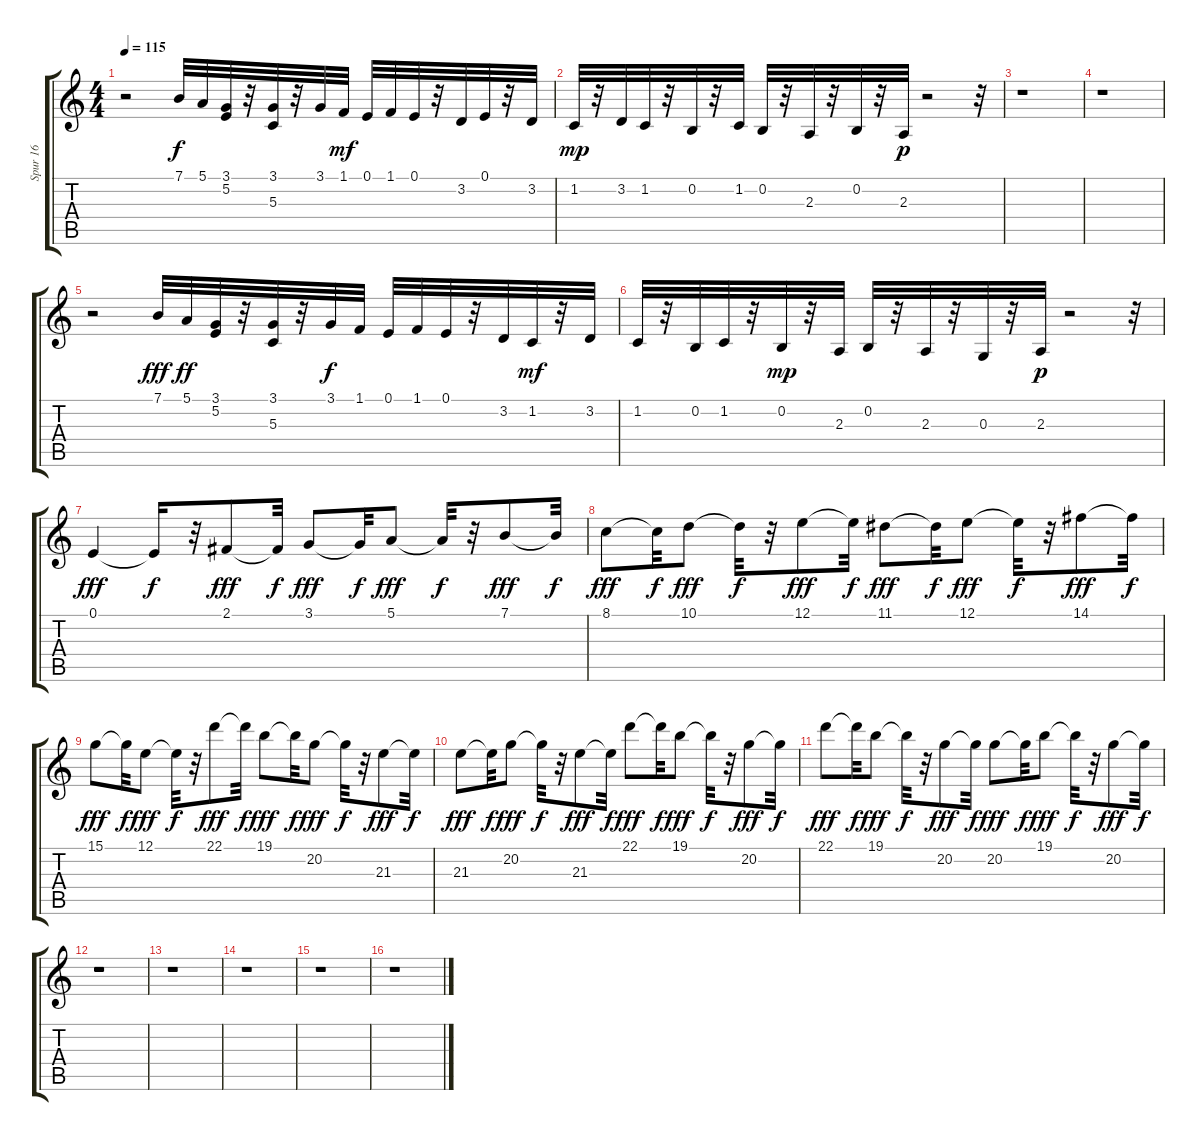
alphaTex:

\track ("Spur 16" "Spur 16") {instrument kalimba}
\staff {score tabs}
\tuning (E4 B3 G3 D3 A2 E2) {hide}
\ts (4 4)
\tempo 115
\clef g2
\ks c
r.2{dy f} 7.1.32 5.1.32 (3.1 5.2).32 r.32 (3.1 5.3).32 r.32 3.1.32 1.1.32{dy mf} 0.1.32 1.1.32 0.1.32 r.32 3.2.32 0.1.32 r.32 3.2.32 |
1.2.32{dy mp} r.32 3.2.32 1.2.32 r.32 0.2.32 r.32 1.2.32 0.2.32 r.32 2.3.32 r.32 0.2.32 r.32 2.3.32{dy p} r.2 r.32 |
r.1 |
r.1 |
r.2 7.1.32{dy fff} 5.1.32{dy ff} (3.1 5.2).32 r.32 (3.1 5.3).32 r.32 3.1.32{dy f} 1.1.32 0.1.32 1.1.32 0.1.32 r.32 3.2.32 1.2.32{dy mf} r.32 3.2.32 |
1.2.32 r.32 0.2.32 1.2.32 r.32 0.2.32{dy mp} r.32 2.3.32 0.2.32 r.32 2.3.32 r.32 0.3.32 r.32 2.3.32{dy p} r.2 r.32 |
0.1.4{dy fff instrument banjo} 0.1{t}.16{dy f} r.32 2.1.8{dy fff} 2.1{t}.32{dy f} 3.1.8{dy fff} 3.1{t}.32{dy f} 5.1.8{dy fff} 5.1{t}.32{dy f} r.32 7.1.8{dy fff} 7.1{t}.32{dy f} |
8.1.8{dy fff} 8.1{t}.32{dy f} 10.1.8{dy fff} 10.1{t}.32{dy f} r.32 12.1.8{dy fff} 12.1{t}.32{dy f} 11.1.8{dy fff} 11.1{t}.32{dy f} 12.1.8{dy fff} 12.1{t}.32{dy f} r.32 14.1.8{dy fff} 14.1{t}.32{dy f} |
15.1.8{dy fff} 15.1{t}.32{dy f} 12.1.8{dy fff} 12.1{t}.32{dy f} r.32 22.1.8{dy fff} 22.1{t}.32{dy f} 19.1.8{dy fff} 19.1{t}.32{dy f} 20.2.8{dy fff} 20.2{t}.32{dy f} r.32 21.3.8{dy fff} 21.3{t}.32{dy f} |
21.3.8{dy fff} 21.3{t}.32{dy f} 20.2.8{dy fff} 20.2{t}.32{dy f} r.32 21.3.8{dy fff} 21.3{t}.32{dy f} 22.1.8{dy fff} 22.1{t}.32{dy f} 19.1.8{dy fff} 19.1{t}.32{dy f} r.32 20.2.8{dy fff} 20.2{t}.32{dy f} |
22.1.8{dy fff} 22.1{t}.32{dy f} 19.1.8{dy fff} 19.1{t}.32{dy f} r.32 20.2.8{dy fff} 20.2{t}.32{dy f} 20.2.8{dy fff} 20.2{t}.32{dy f} 19.1.8{dy fff} 19.1{t}.32{dy f} r.32 20.2.8{dy fff} 20.2{t}.32{dy f} |
r.1 |
r.1 |
r.1 |
r.1 |
r.1
